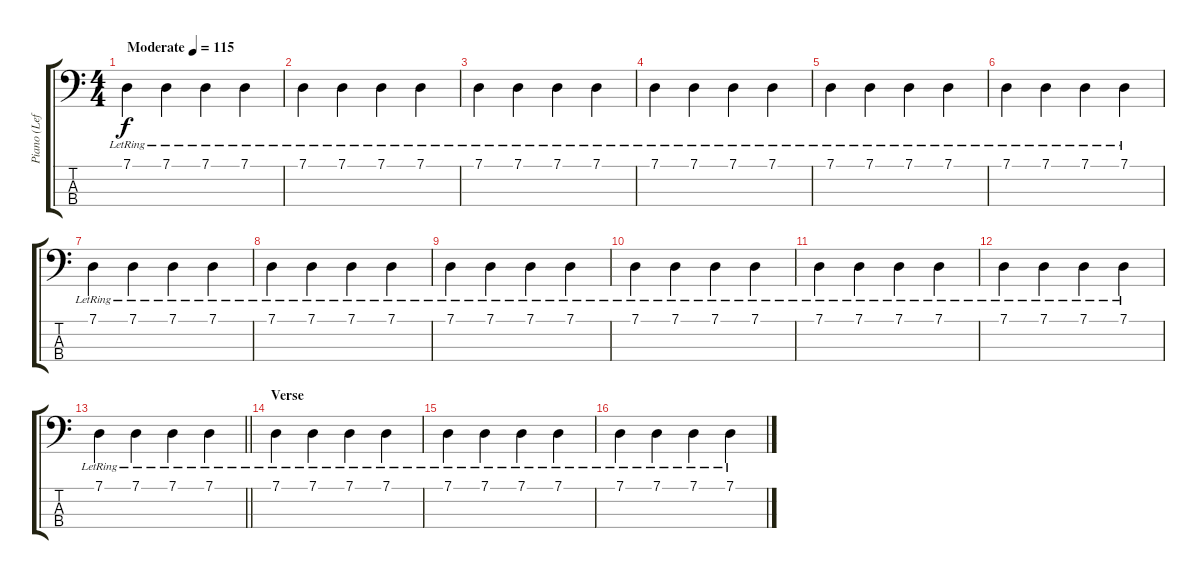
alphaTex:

\track ("Piano (Left Hand)" "Piano (Lef") {instrument brightacousticpiano}
\staff {score tabs}
\tuning (G2 D2 A1 E1) {hide}
\ts (4 4)
\tempo (115 "Moderate")
\clef f4
\ks c
7.1{lr}.4{dy f instrument brightacousticpiano} 7.1{lr}.4 7.1{lr}.4 7.1{lr}.4 |
7.1{lr}.4 7.1{lr}.4 7.1{lr}.4 7.1{lr}.4 |
7.1{lr}.4 7.1{lr}.4 7.1{lr}.4 7.1{lr}.4 |
7.1{lr}.4 7.1{lr}.4 7.1{lr}.4 7.1{lr}.4 |
7.1{lr}.4 7.1{lr}.4 7.1{lr}.4 7.1{lr}.4 |
7.1{lr}.4 7.1{lr}.4 7.1{lr}.4 7.1{lr}.4 |
7.1{lr}.4 7.1{lr}.4 7.1{lr}.4 7.1{lr}.4 |
7.1{lr}.4 7.1{lr}.4 7.1{lr}.4 7.1{lr}.4 |
7.1{lr}.4 7.1{lr}.4 7.1{lr}.4 7.1{lr}.4 |
7.1{lr}.4 7.1{lr}.4 7.1{lr}.4 7.1{lr}.4 |
7.1{lr}.4 7.1{lr}.4 7.1{lr}.4 7.1{lr}.4 |
7.1{lr}.4 7.1{lr}.4 7.1{lr}.4 7.1{lr}.4 |
\barLineRight lightlight
7.1{lr}.4 7.1{lr}.4 7.1{lr}.4 7.1{lr}.4 |
\section ("" "Verse")
7.1{lr}.4 7.1{lr}.4 7.1{lr}.4 7.1{lr}.4 |
7.1{lr}.4 7.1{lr}.4 7.1{lr}.4 7.1{lr}.4 |
7.1{lr}.4 7.1{lr}.4 7.1{lr}.4 7.1{lr}.4
